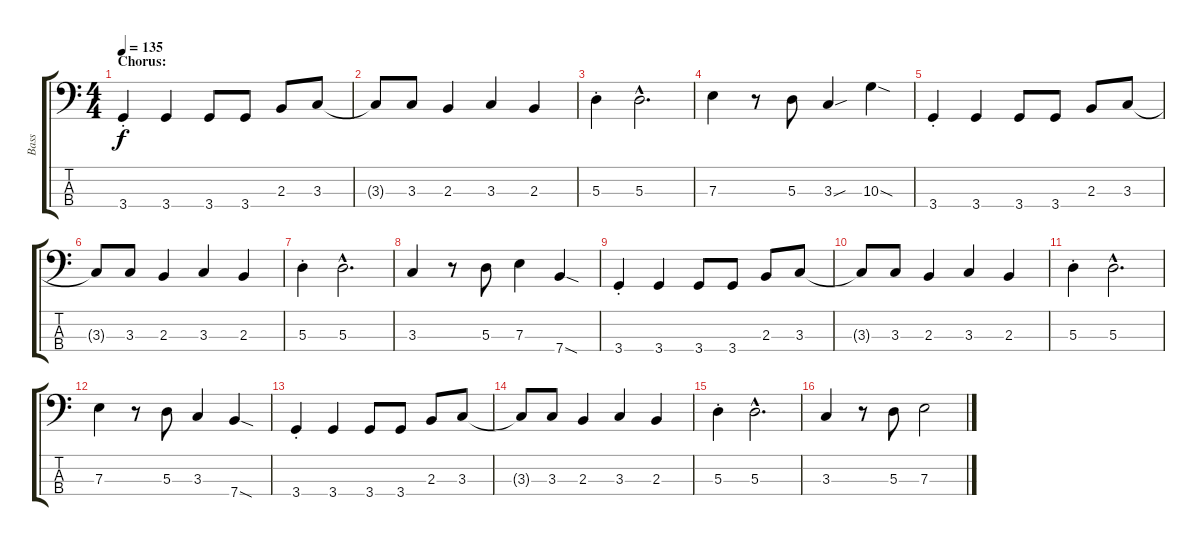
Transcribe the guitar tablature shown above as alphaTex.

\track ("Bass" "Bass") {instrument electricbassfinger}
\staff {score tabs}
\tuning (G2 D2 A1 E1) {hide}
\ts (4 4)
\section ("" "Chorus:")
\tempo 135
\clef f4
\ks c
3.4{st}.4{dy f} 3.4.4 3.4.8 3.4.8 2.3.8 3.3.8 |
3.3{t}.8 3.3.8 2.3.4 3.3.4 2.3.4 |
5.3{st}.4 5.3{hac}.2{d} |
7.3.4 r.8 5.3.8 3.3{sou}.4 10.3{sod}.4 |
3.4{st}.4 3.4.4 3.4.8 3.4.8 2.3.8 3.3.8 |
3.3{t}.8 3.3.8 2.3.4 3.3.4 2.3.4 |
5.3{st}.4 5.3{hac}.2{d} |
3.3.4 r.8 5.3.8 7.3.4 7.4{sod}.4 |
3.4{st}.4 3.4.4 3.4.8 3.4.8 2.3.8 3.3.8 |
3.3{t}.8 3.3.8 2.3.4 3.3.4 2.3.4 |
5.3{st}.4 5.3{hac}.2{d} |
7.3.4 r.8 5.3.8 3.3.4 7.4{sod}.4 |
3.4{st}.4 3.4.4 3.4.8 3.4.8 2.3.8 3.3.8 |
3.3{t}.8 3.3.8 2.3.4 3.3.4 2.3.4 |
5.3{st}.4 5.3{hac}.2{d} |
3.3.4 r.8 5.3.8 7.3.2
